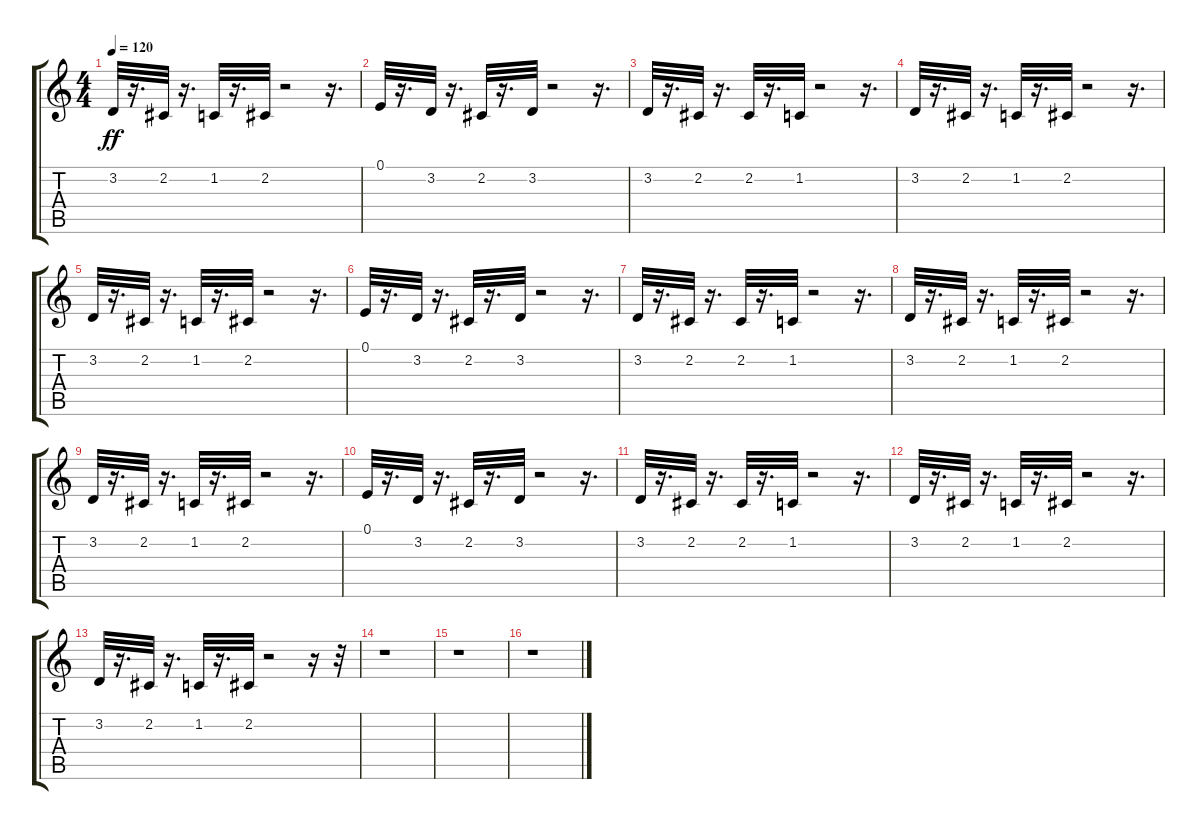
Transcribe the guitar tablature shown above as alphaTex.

\track "" {instrument acousticgrandpiano}
\staff {score tabs}
\tuning (E4 B3 G3 D3 A2 E2) {hide}
\ts (4 4)
\tempo 120
\clef g2
\ks c
3.2.32{dy ff} r.16{d} 2.2.32 r.16{d} 1.2.32 r.16{d} 2.2.32 r.2 r.16{d} |
0.1.32 r.16{d} 3.2.32 r.16{d} 2.2.32 r.16{d} 3.2.32 r.2 r.16{d} |
3.2.32 r.16{d} 2.2.32 r.16{d} 2.2.32 r.16{d} 1.2.32 r.2 r.16{d} |
3.2.32 r.16{d} 2.2.32 r.16{d} 1.2.32 r.16{d} 2.2.32 r.2 r.16{d} |
3.2.32 r.16{d} 2.2.32 r.16{d} 1.2.32 r.16{d} 2.2.32 r.2 r.16{d} |
0.1.32 r.16{d} 3.2.32 r.16{d} 2.2.32 r.16{d} 3.2.32 r.2 r.16{d} |
3.2.32 r.16{d} 2.2.32 r.16{d} 2.2.32 r.16{d} 1.2.32 r.2 r.16{d} |
3.2.32 r.16{d} 2.2.32 r.16{d} 1.2.32 r.16{d} 2.2.32 r.2 r.16{d} |
3.2.32 r.16{d} 2.2.32 r.16{d} 1.2.32 r.16{d} 2.2.32 r.2 r.16{d} |
0.1.32 r.16{d} 3.2.32 r.16{d} 2.2.32 r.16{d} 3.2.32 r.2 r.16{d} |
3.2.32 r.16{d} 2.2.32 r.16{d} 2.2.32 r.16{d} 1.2.32 r.2 r.16{d} |
3.2.32 r.16{d} 2.2.32 r.16{d} 1.2.32 r.16{d} 2.2.32 r.2 r.16{d} |
3.2.32 r.16{d} 2.2.32 r.16{d} 1.2.32 r.16{d} 2.2.32 r.2 r.16 r.32 |
r.1 |
r.1 |
r.1
